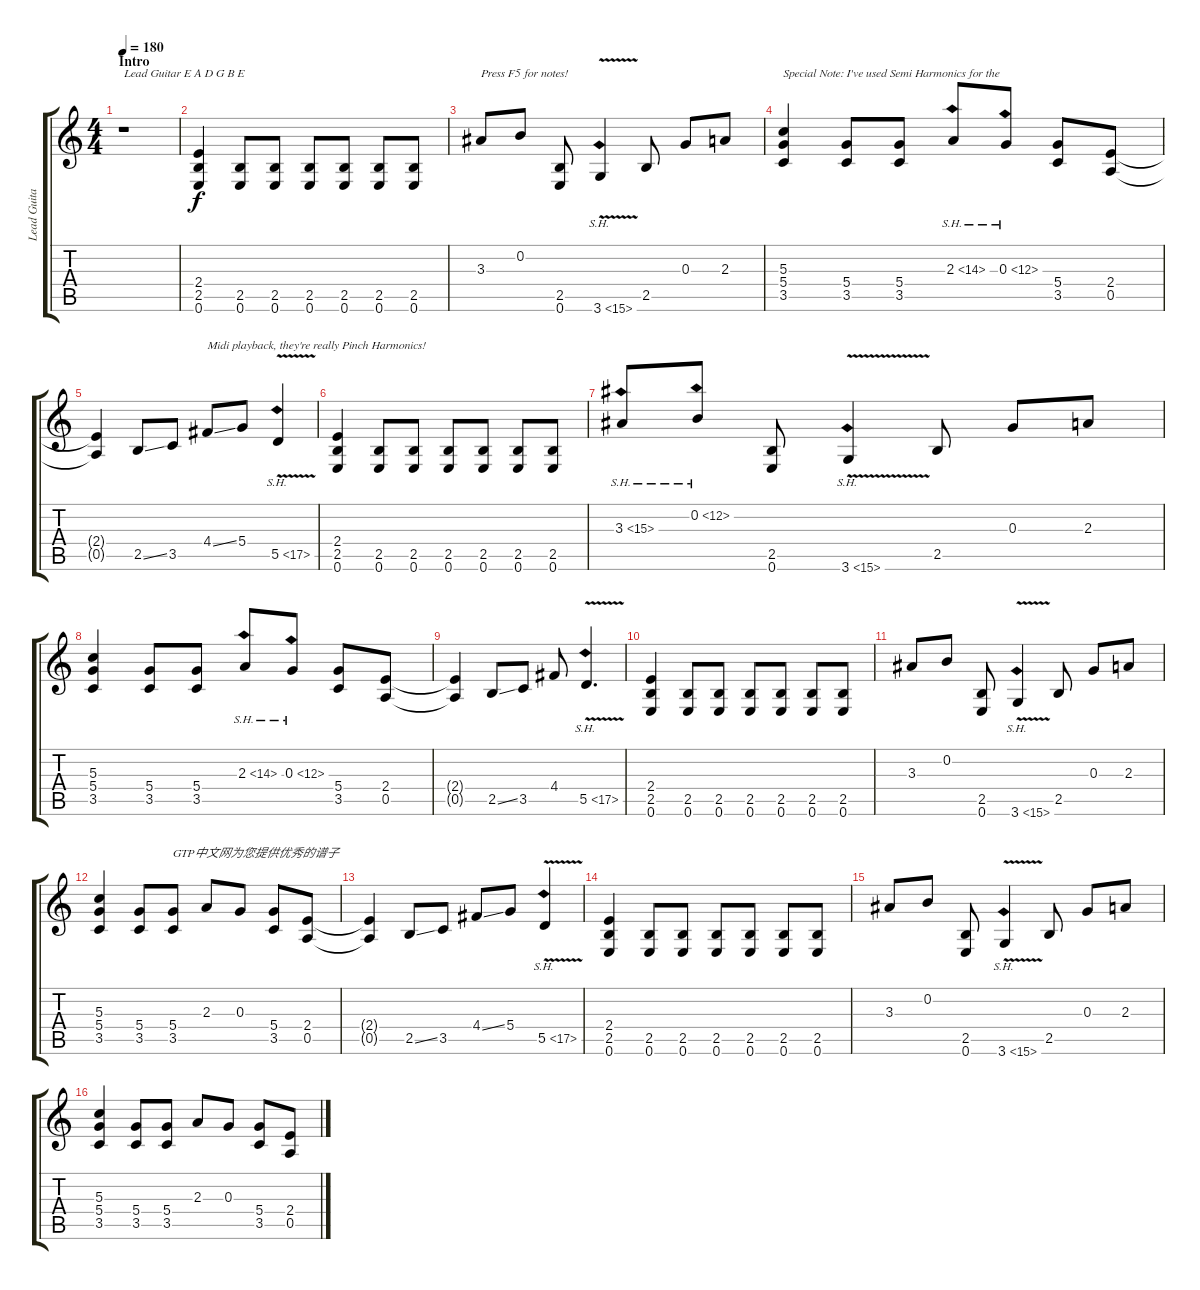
\track ("Lead Guitar" "Lead Guita") {instrument distortionguitar}
\staff {score tabs}
\tuning (E4 B3 G3 D3 A2 E2) {hide}
\ts (4 4)
\section ("" "Intro")
\tempo 180
\clef g2
\ks c
r.1{txt "Lead Guitar E A D G B E" dy f instrument distortionguitar} |
(2.4 2.5 0.6).4 (2.5 0.6).8 (2.5 0.6).8 (2.5 0.6).8 (2.5 0.6).8 (2.5 0.6).8 (2.5 0.6).8 |
3.3.8{txt "Press F5 for notes!"} 0.2.8 (2.5 0.6).8 3.6{sh 12 v}.4 2.5.8 0.3.8 2.3.8 |
(5.3 5.4 3.5).4{txt "Special Note: I've used Semi Harmonics for the"} (5.4 3.5).8 (5.4 3.5).8 2.3{sh 12}.8 0.3{sh 12}.8 (5.4 3.5).8 (2.4 0.5).8 |
(2.4{t} 0.5{t}).4 2.5{ss}.8 3.5.8 4.4{ss}.8{txt "Midi playback, they're really Pinch Harmonics!"} 5.4.8 5.5{sh 12 v}.4 |
(2.4 2.5 0.6).4 (2.5 0.6).8 (2.5 0.6).8 (2.5 0.6).8 (2.5 0.6).8 (2.5 0.6).8 (2.5 0.6).8 |
3.3{sh 12}.8 0.2{sh 12}.8 (2.5 0.6).8 3.6{sh 12 v}.4 2.5.8 0.3.8 2.3.8 |
(5.3 5.4 3.5).4 (5.4 3.5).8 (5.4 3.5).8 2.3{sh 12}.8 0.3{sh 12}.8 (5.4 3.5).8 (2.4 0.5).8 |
(2.4{t} 0.5{t}).4 2.5{ss}.8 3.5.8 4.4.8 5.5{sh 12 v}.4{d} |
(2.4 2.5 0.6).4 (2.5 0.6).8 (2.5 0.6).8 (2.5 0.6).8 (2.5 0.6).8 (2.5 0.6).8 (2.5 0.6).8 |
3.3.8 0.2.8 (2.5 0.6).8 3.6{sh 12 v}.4 2.5.8 0.3.8 2.3.8 |
(5.3 5.4 3.5).4 (5.4 3.5).8 (5.4 3.5).8{txt "GTP中文网为您提供优秀的谱子"} 2.3.8 0.3.8 (5.4 3.5).8 (2.4 0.5).8 |
(2.4{t} 0.5{t}).4 2.5{ss}.8 3.5.8 4.4{ss}.8 5.4.8 5.5{sh 12 v}.4 |
(2.4 2.5 0.6).4 (2.5 0.6).8 (2.5 0.6).8 (2.5 0.6).8 (2.5 0.6).8 (2.5 0.6).8 (2.5 0.6).8 |
3.3.8 0.2.8 (2.5 0.6).8 3.6{sh 12 v}.4 2.5.8 0.3.8 2.3.8 |
(5.3 5.4 3.5).4 (5.4 3.5).8 (5.4 3.5).8 2.3.8 0.3.8 (5.4 3.5).8 (2.4 0.5).8
